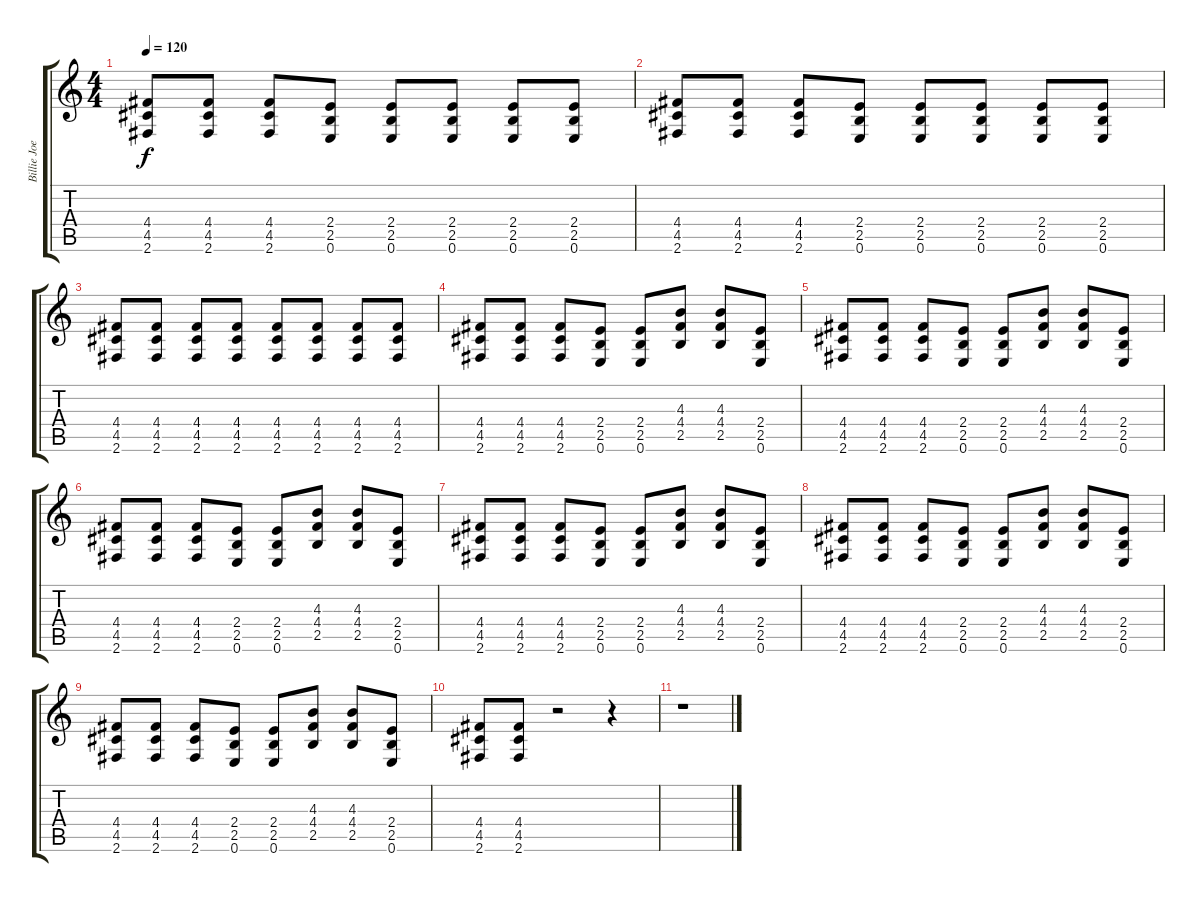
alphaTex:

\track ("Billie Joe " "Billie Joe") {instrument distortionguitar}
\staff {score tabs}
\tuning (E4 B3 G3 D3 A2 E2) {hide}
\ts (4 4)
\tempo 120
\clef g2
\ks c
(4.4 4.5 2.6).8{dy f} (4.4 4.5 2.6).8 (4.4 4.5 2.6).8 (2.4 2.5 0.6).8 (2.4 2.5 0.6).8 (2.4 2.5 0.6).8 (2.4 2.5 0.6).8 (2.4 2.5 0.6).8 |
(4.4 4.5 2.6).8 (4.4 4.5 2.6).8 (4.4 4.5 2.6).8 (2.4 2.5 0.6).8 (2.4 2.5 0.6).8 (2.4 2.5 0.6).8 (2.4 2.5 0.6).8 (2.4 2.5 0.6).8 |
(4.4 4.5 2.6).8 (4.4 4.5 2.6).8 (4.4 4.5 2.6).8 (4.4 4.5 2.6).8 (4.4 4.5 2.6).8 (4.4 4.5 2.6).8 (4.4 4.5 2.6).8 (4.4 4.5 2.6).8 |
(4.4 4.5 2.6).8 (4.4 4.5 2.6).8 (4.4 4.5 2.6).8 (2.4 2.5 0.6).8 (2.4 2.5 0.6).8 (4.3 4.4 2.5).8 (4.3 4.4 2.5).8 (2.4 2.5 0.6).8 |
(4.4 4.5 2.6).8 (4.4 4.5 2.6).8 (4.4 4.5 2.6).8 (2.4 2.5 0.6).8 (2.4 2.5 0.6).8 (4.3 4.4 2.5).8 (4.3 4.4 2.5).8 (2.4 2.5 0.6).8 |
(4.4 4.5 2.6).8 (4.4 4.5 2.6).8 (4.4 4.5 2.6).8 (2.4 2.5 0.6).8 (2.4 2.5 0.6).8 (4.3 4.4 2.5).8 (4.3 4.4 2.5).8 (2.4 2.5 0.6).8 |
(4.4 4.5 2.6).8 (4.4 4.5 2.6).8 (4.4 4.5 2.6).8 (2.4 2.5 0.6).8 (2.4 2.5 0.6).8 (4.3 4.4 2.5).8 (4.3 4.4 2.5).8 (2.4 2.5 0.6).8 |
(4.4 4.5 2.6).8 (4.4 4.5 2.6).8 (4.4 4.5 2.6).8 (2.4 2.5 0.6).8 (2.4 2.5 0.6).8 (4.3 4.4 2.5).8 (4.3 4.4 2.5).8 (2.4 2.5 0.6).8 |
(4.4 4.5 2.6).8 (4.4 4.5 2.6).8 (4.4 4.5 2.6).8 (2.4 2.5 0.6).8 (2.4 2.5 0.6).8 (4.3 4.4 2.5).8 (4.3 4.4 2.5).8 (2.4 2.5 0.6).8 |
(4.4 4.5 2.6).8 (4.4 4.5 2.6).8 r.2 r.4 |
r.1
